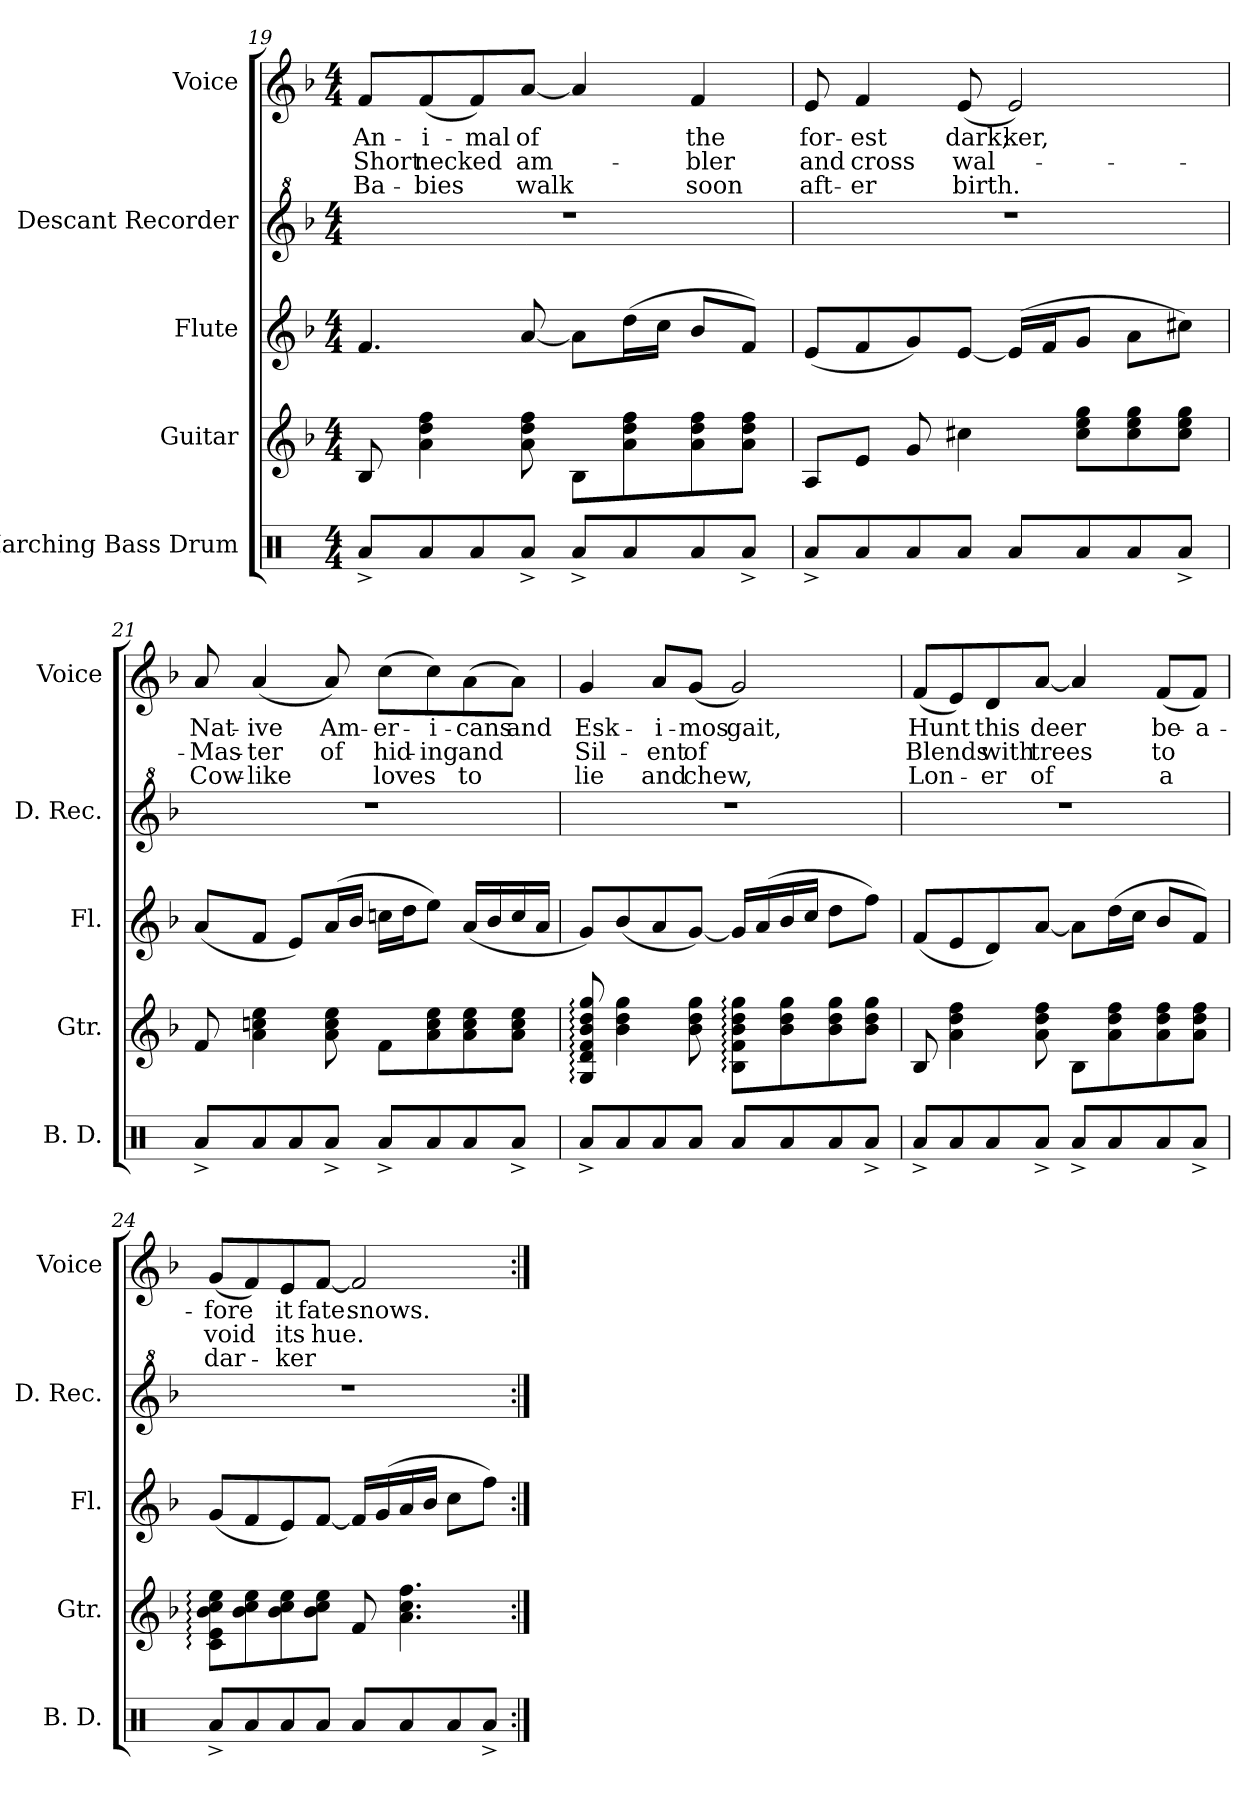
**kern	**kern	**kern	**kern	**kern	**text	**text	**text
*part5	*part4	*part3	*part2	*part1	*part1	*part1	*part1
*staff5	*staff4	*staff3	*staff2	*staff1	*staff1	*staff1	*staff1
*I"Marching Bass Drum	*I"Guitar	*I"Flute	*I"Descant Recorder	*I"Voice	*	*	*
*I'B. D.	*I'Gtr.	*I'Fl.	*I'D. Rec.	*I'Voice	*	*	*
!!LO:PB:g=z
*clefX	*clefG2	*clefG2	*clefG^2	*clefG2	*	*	*
*	*ITrd7c12	*	*ITrd-7c-12	*	*	*	*
*k[]	*k[b-]	*k[b-]	*k[b-]	*k[b-]	*	*	*
*C:	*F:	*F:	*F:	*F:	*	*	*
*M4/4	*M4/4	*M4/4	*M4/4	*M4/4	*	*	*
=19	=19	=19	=19	=19	=19	=19	=19
!	!	!	!	!	!LO:LY:b:color=#000000	!LO:LY:b:color=#000000	!LO:LY:b:color=#000000
8Ra^i/L	8BB-i/	4.fi/	1r	8fi/L	An-	Short	Ba-
!	!	!	!	!	!LO:LY:b:color=#000000	!LO:LY:b:color=#000000	!LO:LY:b:color=#000000
8Rai/	4Ai\ 4di 4fi	.	.	(8fi/	-i-	necked	-bies
!	!	!	!	!	!LO:LY:b:color=#000000	!	!
8Rai/	.	.	.	8fi/)	-mal	.	.
!	!	!	!	!	!LO:LY:b:color=#000000	!LO:LY:b:color=#000000	!LO:LY:b:color=#000000
8Ra^i/J	8Ai\ 8di 8fi	[8ai/	.	[8ai/J	of	am-	walk
8Ra^i/L	8BB-i\L	8ai\L]	.	4ai/]	.	.	.
8Rai/	8Ai\ 8di 8fi	(16ddi\L	.	.	.	.	.
.	.	16cci\JJ	.	.	.	.	.
!	!	!	!	!	!LO:LY:b:color=#000000	!LO:LY:b:color=#000000	!LO:LY:b:color=#000000
8Rai/	8Ai\ 8di 8fi	8b-i/L	.	4fi/	the	-bler	soon
8Ra^i/J	8Ai\ 8di 8fiJ	8fi/J)	.	.	.	.	.
=20	=20	=20	=20	=20	=20	=20	=20
!	!	!	!	!	!LO:LY:b:color=#000000	!LO:LY:b:color=#000000	!LO:LY:b:color=#000000
8Ra^i/L	8AAi/L	(8ei/L	1r	8ei/	for-	and	aft-
!	!	!	!	!	!LO:LY:b:color=#000000	!LO:LY:b:color=#000000	!LO:LY:b:color=#000000
8Rai/	8Ei/J	8fi/	.	4fi/	-est	cross	-er
8Rai/	8Gi/	8gi/)	.	.	.	.	.
!	!	!	!	!	!LO:LY:b:color=#000000	!LO:LY:b:color=#000000	!LO:LY:b:color=#000000
8Rai/J	4c#Xi\	[8ei/J	.	(8ei/	dark;	wal-	birth.
!	!	!	!	!	!LO:LY:b:color=#000000	!	!
8Rai/L	.	(16ei/LL]	.	2ei/)	-ker,	.	.
.	.	16fi/J	.	.	.	.	.
8Rai/	8c#i\ 8ei 8giL	8gi/J	.	.	.	.	.
8Rai/	8c#i\ 8ei 8gi	8ai\L	.	.	.	.	.
8Ra^i/J	8c#i\ 8ei 8giJ	8cc#Xi\J)	.	.	.	.	.
=21	=21	=21	=21	=21	=21	=21	=21
!	!	!	!	!	!LO:LY:b:color=#000000	!LO:LY:b:color=#000000	!LO:LY:b:color=#000000
8Ra^i/L	8Fi/	(8ai/L	1r	8ai/	Nat-	Mas-	Cow-
!	!	!	!	!	!LO:LY:b:color=#000000	!LO:LY:b:color=#000000	!LO:LY:b:color=#000000
8Rai/	4Ai\ 4cni 4ei	8fi/J	.	(4ai/	-ive	-ter	-like
8Rai/	.	8ei/L)	.	.	.	.	.
!	!	!	!	!	!LO:LY:b:color=#000000	!LO:LY:b:color=#000000	!
8Ra^i/J	8Ai\ 8ci 8ei	(16ai/L	.	8ai/)	Am-	of	.
.	.	16b-i/JJ	.	.	.	.	.
!	!	!	!	!	!LO:LY:b:color=#000000	!LO:LY:b:color=#000000	!LO:LY:b:color=#000000
8Ra^i/L	8Fi\L	16ccni\LL	.	(8cci\L	-er-	hid-	loves
.	.	16ddi\J	.	.	.	.	.
!	!	!	!	!	!LO:LY:b:color=#000000	!LO:LY:b:color=#000000	!
8Rai/	8Ai\ 8ci 8ei	8eei\J)	.	8cci\)	-i-	-ing	.
!	!	!	!	!	!LO:LY:b:color=#000000	!LO:LY:b:color=#000000	!LO:LY:b:color=#000000
8Rai/	8Ai\ 8ci 8ei	(16ai/LL	.	(8ai\	-cans	and	to
.	.	16b-i/	.	.	.	.	.
!	!	!	!	!	!LO:LY:b:color=#000000	!	!
8Ra^i/J	8Ai\ 8ci 8eiJ	16cci/	.	8ai\J)	and	.	.
.	.	16ai/JJ	.	.	.	.	.
!!LO:LB:g=z
=22	=22	=22	=22	=22	=22	=22	=22
!	!	!	!	!	!LO:LY:b:color=#000000	!LO:LY:b:color=#000000	!LO:LY:b:color=#000000
8Ra^i/L	8GGi/: 8Di: 8Fi: 8B-i: 8di: 8gi:	8gi/L)	1r	4gi/	Esk-	Sil-	lie
8Rai/	4B-i\ 4di 4gi	(8b-i/	.	.	.	.	.
!	!	!	!	!	!LO:LY:b:color=#000000	!LO:LY:b:color=#000000	!LO:LY:b:color=#000000
8Rai/	.	8ai/	.	8ai/L	-i-	-ent	and
!	!	!	!	!	!LO:LY:b:color=#000000	!LO:LY:b:color=#000000	!LO:LY:b:color=#000000
8Rai/J	8B-i\ 8di 8gi	[8gi/J)	.	(8gi/J	-mos	of	chew,
!	!	!	!	!	!LO:LY:b:color=#000000	!	!
8Rai/L	8BB-i\: 8Fi: 8B-i: 8di: 8gi:L	16gi/LL]	.	2gi/)	gait,	.	.
.	.	(16ai/	.	.	.	.	.
8Rai/	8B-i\ 8di 8gi	16b-i/	.	.	.	.	.
.	.	16cci/JJ	.	.	.	.	.
8Rai/	8B-i\ 8di 8gi	8ddi\L	.	.	.	.	.
8Ra^i/J	8B-i\ 8di 8giJ	8ffi\J)	.	.	.	.	.
=23	=23	=23	=23	=23	=23	=23	=23
!	!	!	!	!	!LO:LY:b:color=#000000	!LO:LY:b:color=#000000	!LO:LY:b:color=#000000
8Ra^i/L	8BB-i/	(8fi/L	1r	(8fi/L	Hunt	Blends	Lon-
8Rai/	4Ai\ 4di 4fi	8ei/	.	8ei/)	.	.	.
!	!	!	!	!	!LO:LY:b:color=#000000	!LO:LY:b:color=#000000	!LO:LY:b:color=#000000
8Rai/	.	8di/)	.	8di/	this	with	-er
!	!	!	!	!	!LO:LY:b:color=#000000	!LO:LY:b:color=#000000	!LO:LY:b:color=#000000
8Ra^i/J	8Ai\ 8di 8fi	[8ai/J	.	[8ai/J	deer	trees	of
8Ra^i/L	8BB-i\L	8ai\L]	.	4ai/]	.	.	.
8Rai/	8Ai\ 8di 8fi	(16ddi\L	.	.	.	.	.
.	.	16cci\JJ	.	.	.	.	.
!	!	!	!	!	!LO:LY:b:color=#000000	!LO:LY:b:color=#000000	!LO:LY:b:color=#000000
8Rai/	8Ai\ 8di 8fi	8b-i/L	.	(8fi/L	be-	to	a
!	!	!	!	!	!LO:LY:b:color=#000000	!	!
8Ra^i/J	8Ai\ 8di 8fiJ	8fi/J)	.	8fi/J)	a-	.	.
=24	=24	=24	=24	=24	=24	=24	=24
!	!	!	!	!	!LO:LY:b:color=#000000	!LO:LY:b:color=#000000	!LO:LY:b:color=#000000
8Ra^i/L	8Ci\: 8Ei: 8B-i: 8ci: 8ei:L	(8gi/L	1r	(8gi/L	-fore	-void	dar-
8Rai/	8B-i\ 8ci 8ei	8fi/	.	8fi/)	.	.	.
!	!	!	!	!	!LO:LY:b:color=#000000	!LO:LY:b:color=#000000	!LO:LY:b:color=#000000
8Rai/	8B-i\ 8ci 8ei	8ei/)	.	8ei/	it	its	-ker
!	!	!	!	!	!LO:LY:b:color=#000000	!LO:LY:b:color=#000000	!
8Rai/J	8B-i\ 8ci 8eiJ	[8fi/J	.	[8fi/J	fate.	hue.	.
!	!	!	!	!	!LO:LY:b:color=#000000	!	!
8Rai/L	8Fi/	16fi/LL]	.	2fi/]	snows.	.	.
.	.	(16gi/	.	.	.	.	.
8Rai/	4.Ai\ 4.ci 4.fi	16ai/	.	.	.	.	.
.	.	16b-i/JJ	.	.	.	.	.
8Rai/	.	8cci\L	.	.	.	.	.
8Ra^i/J	.	8ffi\J)	.	.	.	.	.
=:|!	=:|!	=:|!	=:|!	=:|!	=:|!	=:|!	=:|!
*-	*-	*-	*-	*-	*-	*-	*-
